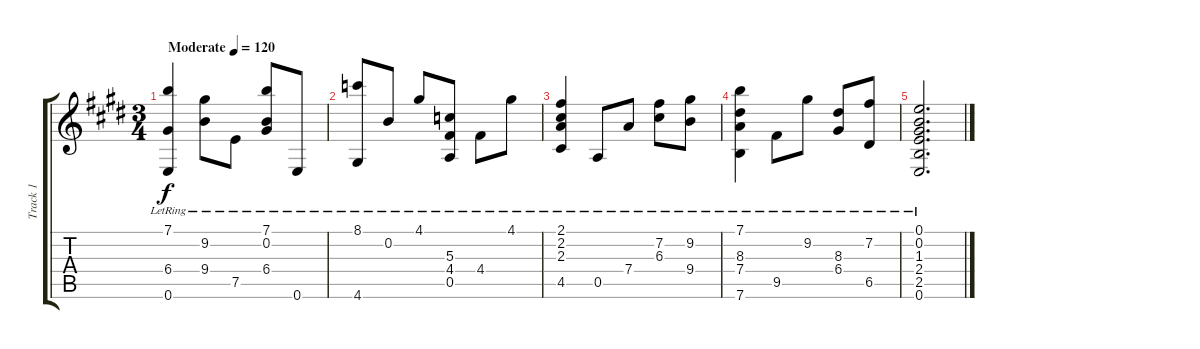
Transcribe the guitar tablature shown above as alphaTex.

\track ("Track 1" "Track 1") {instrument electricguitarjazz}
\staff {score tabs}
\tuning (E4 B3 G3 D3 A2 E2) {hide}
\ts (3 4)
\tempo (120 "Moderate")
\clef g2
\ks e
(7.1{lr} 6.4{lr} 0.6{lr}).4{dy f instrument electricguitarjazz} (9.2{lr} 9.4{lr}).8 7.5{lr}.8 (7.1{lr} 0.2{lr} 6.4{lr}).8 0.6{lr}.8 |
(8.1{lr} 4.6{lr}).8 0.2{lr}.8 4.1{lr}.8 (5.3{lr} 4.4{lr} 0.5{lr}).8 4.4{lr}.8 4.1{lr}.8 |
(2.1{lr} 2.2{lr} 2.3{lr} 4.5{lr}).4 0.5{lr}.8 7.4{lr}.8 (7.2{lr} 6.3{lr}).8 (9.2{lr} 9.4{lr}).8 |
(7.1{lr} 8.3{lr} 7.4{lr} 7.6{lr}).4 9.5{lr}.8 9.2{lr}.8 (8.3{lr} 6.4{lr}).8 (7.2{lr} 6.5{lr}).8 |
(0.1{lr} 0.2{lr} 1.3{lr} 2.4{lr} 2.5{lr} 0.6{lr}).2{d}
